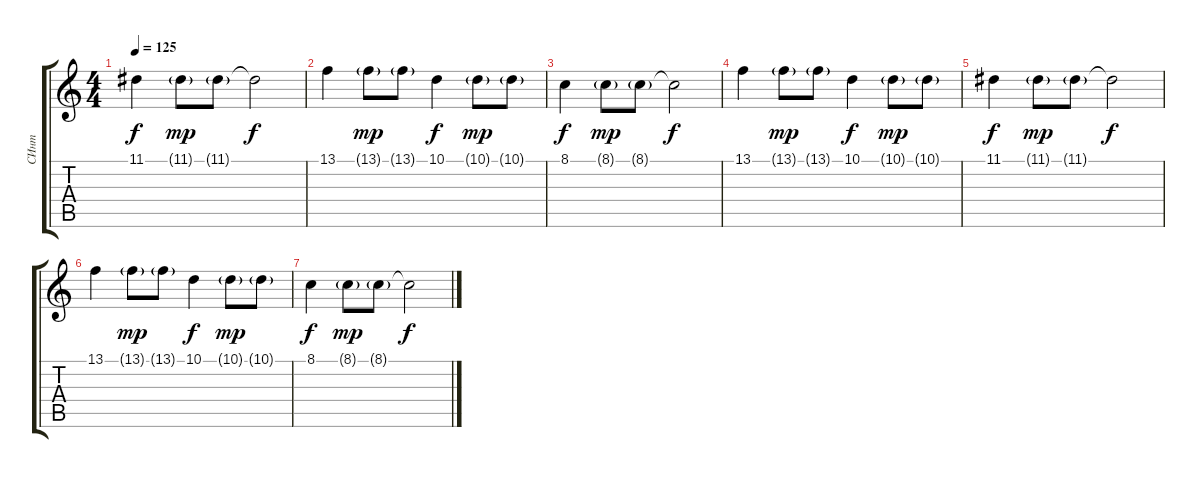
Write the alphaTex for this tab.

\track ("СИнт" "СИнт") {instrument musicbox}
\staff {score tabs}
\tuning (E4 B3 G3 D3 A2 E2) {hide}
\ts (4 4)
\tempo 125
\clef g2
\ks c
11.1.4{dy f} 11.1{g}.8{dy mp} 11.1{g}.8 11.1{t}.2{dy f} |
13.1.4 13.1{g}.8{dy mp} 13.1{g}.8 10.1.4{dy f} 10.1{g}.8{dy mp} 10.1{g}.8 |
8.1.4{dy f} 8.1{g}.8{dy mp} 8.1{g}.8 8.1{t}.2{dy f} |
13.1.4 13.1{g}.8{dy mp} 13.1{g}.8 10.1.4{dy f} 10.1{g}.8{dy mp} 10.1{g}.8 |
11.1.4{dy f} 11.1{g}.8{dy mp} 11.1{g}.8 11.1{t}.2{dy f} |
13.1.4 13.1{g}.8{dy mp} 13.1{g}.8 10.1.4{dy f} 10.1{g}.8{dy mp} 10.1{g}.8 |
8.1.4{dy f} 8.1{g}.8{dy mp} 8.1{g}.8 8.1{t}.2{dy f}
